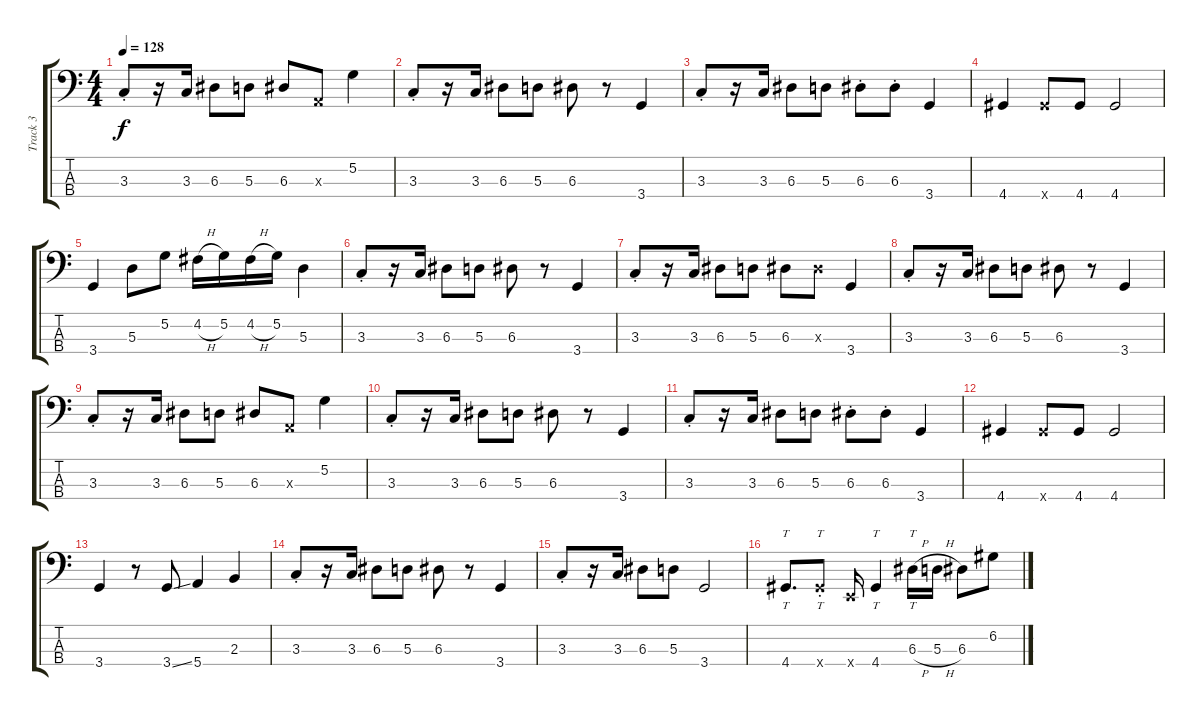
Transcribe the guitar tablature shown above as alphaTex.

\track ("Track 3" "Track 3") {instrument electricbassfinger}
\staff {score tabs}
\tuning (G2 D2 A1 E1) {hide}
\ts (4 4)
\tempo 128
\clef f4
\ks c
3.3{st}.8{dy f} r.16 3.3.16 6.3.8 5.3.8 6.3.8 0.3{x}.8 5.2.4 |
3.3{st}.8 r.16 3.3.16 6.3.8 5.3.8 6.3.8 r.8 3.4.4 |
3.3{st}.8 r.16 3.3.16 6.3.8 5.3.8 6.3{st}.8 6.3{st}.8 3.4.4 |
4.4.4 4.4{x}.8 4.4.8 4.4.2 |
3.4.4 5.3.8 5.2.8 4.2{h}.16 5.2.16 4.2{h}.16 5.2.16 5.3.4 |
3.3{st}.8 r.16 3.3.16 6.3.8 5.3.8 6.3.8 r.8 3.4.4 |
3.3{st}.8 r.16 3.3.16 6.3.8 5.3.8 6.3.8 6.3{x}.8 3.4.4 |
3.3{st}.8 r.16 3.3.16 6.3.8 5.3.8 6.3.8 r.8 3.4.4 |
3.3{st}.8 r.16 3.3.16 6.3.8 5.3.8 6.3.8 0.3{x}.8 5.2.4 |
3.3{st}.8 r.16 3.3.16 6.3.8 5.3.8 6.3.8 r.8 3.4.4 |
3.3{st}.8 r.16 3.3.16 6.3.8 5.3.8 6.3{st}.8 6.3{st}.8 3.4.4 |
4.4.4 4.4{x}.8 4.4.8 4.4.2 |
3.4.4 r.8 3.4{ss}.8 5.4.4 2.3.4 |
3.3{st}.8 r.16 3.3.16 6.3.8 5.3.8 6.3.8 r.8 3.4.4 |
3.3{st}.8 r.16 3.3.16 6.3.8 5.3.8 3.4.2 |
4.4.8{tt d} 4.4{st x}.8{tt} 0.4{x}.16 4.4.4{tt} 6.3{h}.16{tt} 5.3{h}.16 6.3.8 6.2.8
